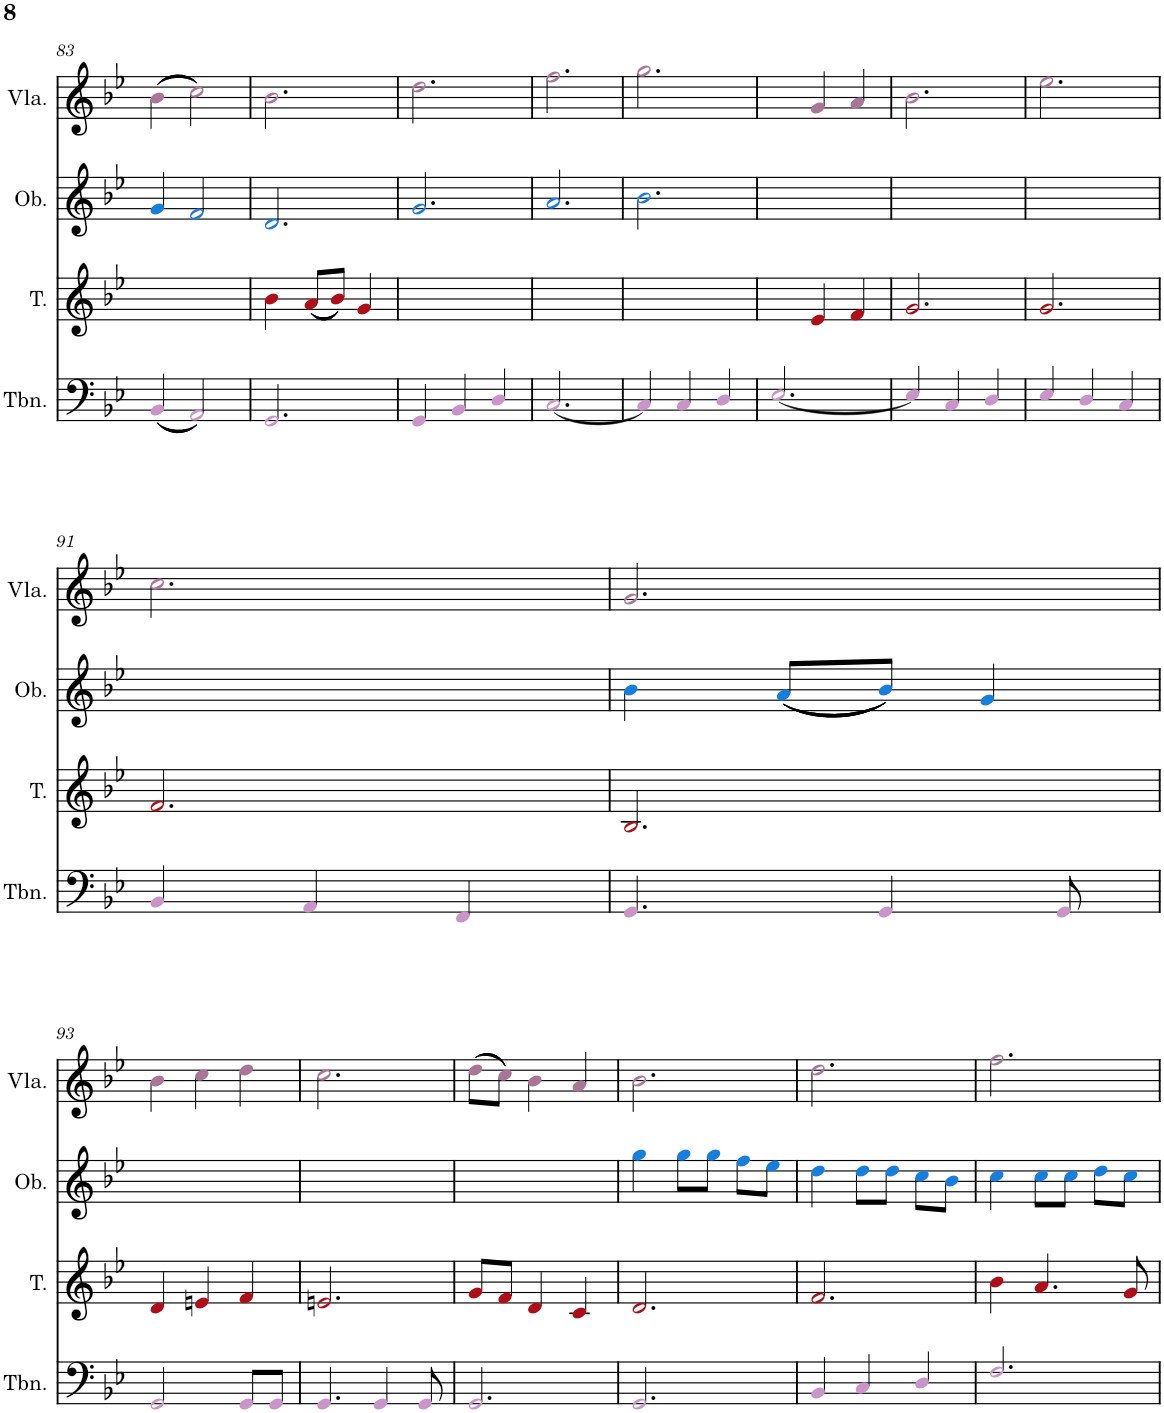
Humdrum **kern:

**kern	**kern	**kern	**kern
*part4	*part3	*part2	*part1
*staff4	*staff3	*staff2	*staff1
*I"Trombone	*I"Tenor	*I"Oboe	*I"Viola
*I'Tbn.	*I'T.	*I'Ob.	*I'Vla.
!!LO:PB:g=z
*clefF4	*clefG2	*clefG2	*clefG2
*k[b-e-]	*k[b-e-]	*k[b-e-]	*k[b-e-]
*M3/4	*M3/4	*M3/4	*M3/4
=83	=83	=83	=83
(<(<(<4BB-i/	2.ryy	4gj/	(>(>(>4b-Z\
2AAi/)))	.	2fj/	2ccZ\)))
=84	=84	=84	=84
2.GGi/	4b-V\	2.dj/	2.b-Z\
.	(<(<(<(<(<(<8aV/L	.	.
.	8b-V/J))))))	.	.
.	4gV/	.	.
=85	=85	=85	=85
4GGi/	2.ryy	2.gj/	2.ddZ\
4BB-i/	.	.	.
4Di/	.	.	.
=86	=86	=86	=86
[2.Ci/	2.ryy	2.aj/	2.ffZ\
=87	=87	=87	=87
4Ci/]	2.ryy	2.b-j\	2.ggZ\
4Ci/	.	.	.
4Di/	.	.	.
=88	=88	=88	=88
[2.E-i/	4ryy	2.ryy	4ryy
.	4e-V/	.	4gZ/
.	4fV/	.	4aZ/
=89	=89	=89	=89
4E-i/]	2.gV/	2.ryy	2.b-Z\
4Ci/	.	.	.
4Di/	.	.	.
=90	=90	=90	=90
4E-i/	2.gV/	2.ryy	2.ee-Z\
4Di/	.	.	.
4Ci/	.	.	.
!!LO:LB:g=z
=91	=91	=91	=91
4BB-i/	2.fV/	2.ryy	2.ccZ\
4AAi/	.	.	.
4FFi/	.	.	.
=92	=92	=92	=92
4.GGi/	2.B-V/	4b-j\	2.gZ/
.	.	(<(<(<(<(<(<8aj/L	.
4GGi/	.	8b-j/J))))))	.
.	.	4gj/	.
8GGi/	.	.	.
!!LO:LB:g=z
=93	=93	=93	=93
2GGi/	4dV/	2.ryy	4b-Z\
.	4enV/	.	4ccZ\
8GGi/L	4fV/	.	4ddZ\
8GGi/J	.	.	.
=94	=94	=94	=94
4.GGi/	2.enV/	2.ryy	2.ccZ\
4GGi/	.	.	.
8GGi/	.	.	.
=95	=95	=95	=95
2.GGi/	8gV/L	2.ryy	(>(>(>8ddZ\L
.	8fV/J	.	8ccZ\J)))
.	4dV/	.	4b-Z\
.	4cV/	.	4aZ/
=96	=96	=96	=96
2.GGi/	2.dV/	4ggj\	2.b-Z\
.	.	8ggj\L	.
.	.	8ggj\J	.
.	.	8ffj\L	.
.	.	8ee-j\J	.
=97	=97	=97	=97
4BB-i/	2.fV/	4ddj\	2.ddZ\
4Ci/	.	8ddj\L	.
.	.	8ddj\J	.
4Di/	.	8ccj\L	.
.	.	8b-j\J	.
=98	=98	=98	=98
2.Fi/	4b-V\	4ccj\	2.ffZ\
.	4.aV/	8ccj\L	.
.	.	8ccj\J	.
.	.	8ddj\L	.
.	8gV/	8ccj\J	.
=	=	=	=
*-	*-	*-	*-
